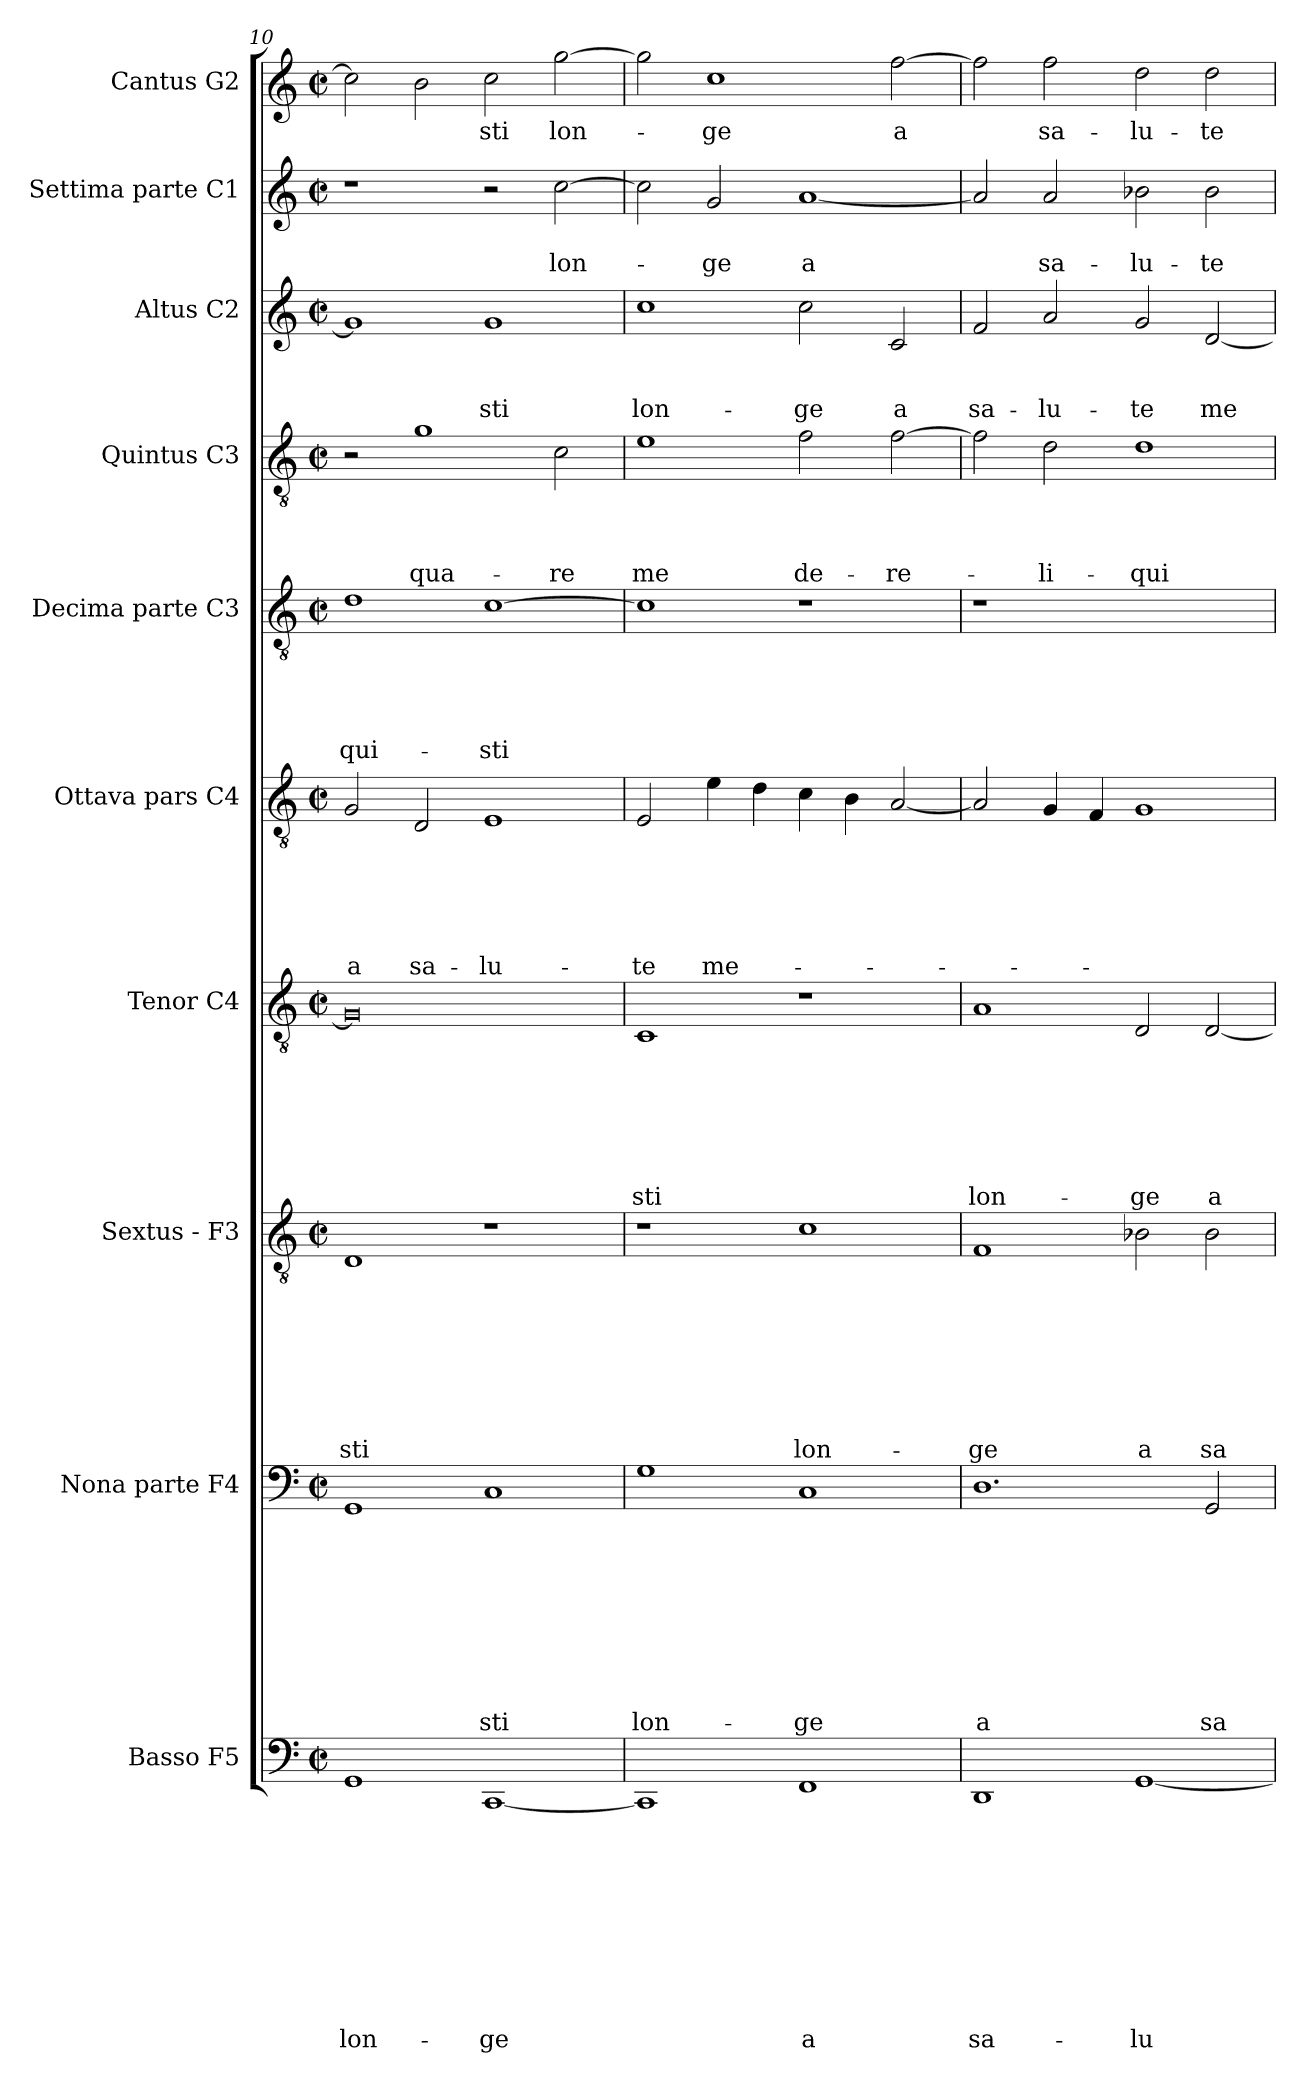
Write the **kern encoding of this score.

**kern	**text	**text	**text	**text	**text	**text	**text	**text	**text	**text	**kern	**text	**text	**text	**text	**text	**text	**text	**text	**text	**kern	**text	**text	**text	**text	**text	**text	**text	**text	**kern	**text	**text	**text	**text	**text	**text	**text	**kern	**text	**text	**text	**text	**text	**text	**kern	**text	**text	**text	**text	**text	**kern	**text	**text	**text	**text	**kern	**text	**text	**text	**kern	**text	**text	**kern	**text
*part10	*part10	*part10	*part10	*part10	*part10	*part10	*part10	*part10	*part10	*part10	*part9	*part9	*part9	*part9	*part9	*part9	*part9	*part9	*part9	*part9	*part8	*part8	*part8	*part8	*part8	*part8	*part8	*part8	*part8	*part7	*part7	*part7	*part7	*part7	*part7	*part7	*part7	*part6	*part6	*part6	*part6	*part6	*part6	*part6	*part5	*part5	*part5	*part5	*part5	*part5	*part4	*part4	*part4	*part4	*part4	*part3	*part3	*part3	*part3	*part2	*part2	*part2	*part1	*part1
*staff10	*staff10	*staff10	*staff10	*staff10	*staff10	*staff10	*staff10	*staff10	*staff10	*staff10	*staff9	*staff9	*staff9	*staff9	*staff9	*staff9	*staff9	*staff9	*staff9	*staff9	*staff8	*staff8	*staff8	*staff8	*staff8	*staff8	*staff8	*staff8	*staff8	*staff7	*staff7	*staff7	*staff7	*staff7	*staff7	*staff7	*staff7	*staff6	*staff6	*staff6	*staff6	*staff6	*staff6	*staff6	*staff5	*staff5	*staff5	*staff5	*staff5	*staff5	*staff4	*staff4	*staff4	*staff4	*staff4	*staff3	*staff3	*staff3	*staff3	*staff2	*staff2	*staff2	*staff1	*staff1
*I"Basso F5	*	*	*	*	*	*	*	*	*	*	*I"Nona parte F4	*	*	*	*	*	*	*	*	*	*I"Sextus - F3	*	*	*	*	*	*	*	*	*I"Tenor C4	*	*	*	*	*	*	*	*I"Ottava pars C4	*	*	*	*	*	*	*I"Decima parte C3	*	*	*	*	*	*I"Quintus C3	*	*	*	*	*I"Altus C2	*	*	*	*I"Settima parte C1	*	*	*I"Cantus G2	*
*I'B1	*	*	*	*	*	*	*	*	*	*	*	*	*	*	*	*	*	*	*	*	*	*	*	*	*	*	*	*	*	*I'T1	*	*	*	*	*	*	*	*	*	*	*	*	*	*	*	*	*	*	*	*	*	*	*	*	*	*I'A1	*	*	*	*I'C2	*	*	*I'C1	*
*clefF4	*	*	*	*	*	*	*	*	*	*	*clefF4	*	*	*	*	*	*	*	*	*	*clefGv2	*	*	*	*	*	*	*	*	*clefGv2	*	*	*	*	*	*	*	*clefGv2	*	*	*	*	*	*	*clefGv2	*	*	*	*	*	*clefGv2	*	*	*	*	*clefG2	*	*	*	*clefG2	*	*	*clefG2	*
*k[]	*	*	*	*	*	*	*	*	*	*	*k[]	*	*	*	*	*	*	*	*	*	*k[]	*	*	*	*	*	*	*	*	*k[]	*	*	*	*	*	*	*	*k[]	*	*	*	*	*	*	*k[]	*	*	*	*	*	*k[]	*	*	*	*	*k[]	*	*	*	*k[]	*	*	*k[]	*
*C:	*	*	*	*	*	*	*	*	*	*	*C:	*	*	*	*	*	*	*	*	*	*C:	*	*	*	*	*	*	*	*	*C:	*	*	*	*	*	*	*	*C:	*	*	*	*	*	*	*C:	*	*	*	*	*	*C:	*	*	*	*	*C:	*	*	*	*C:	*	*	*C:	*
*M2/2	*	*	*	*	*	*	*	*	*	*	*M2/2	*	*	*	*	*	*	*	*	*	*M2/2	*	*	*	*	*	*	*	*	*M2/2	*	*	*	*	*	*	*	*M2/2	*	*	*	*	*	*	*M2/2	*	*	*	*	*	*M2/2	*	*	*	*	*M2/2	*	*	*	*M2/2	*	*	*M2/2	*
*met(c|)	*	*	*	*	*	*	*	*	*	*	*met(c|)	*	*	*	*	*	*	*	*	*	*met(c|)	*	*	*	*	*	*	*	*	*met(c|)	*	*	*	*	*	*	*	*met(c|)	*	*	*	*	*	*	*met(c|)	*	*	*	*	*	*met(c|)	*	*	*	*	*met(c|)	*	*	*	*met(c|)	*	*	*met(c|)	*
=10	=10	=10	=10	=10	=10	=10	=10	=10	=10	=10	=10	=10	=10	=10	=10	=10	=10	=10	=10	=10	=10	=10	=10	=10	=10	=10	=10	=10	=10	=10	=10	=10	=10	=10	=10	=10	=10	=10	=10	=10	=10	=10	=10	=10	=10	=10	=10	=10	=10	=10	=10	=10	=10	=10	=10	=10	=10	=10	=10	=10	=10	=10	=10	=10
!	!	!	!	!	!	!	!	!	!	!LO:LY:b	!	!	!	!	!	!	!	!	!	!	!	!	!	!	!	!	!	!	!LO:LY:b	!	!	!	!	!	!	!	!	!	!	!	!	!	!	!LO:LY:b	!	!	!	!	!	!LO:LY:b	!	!	!	!	!	!	!	!	!	!	!	!	!	!
1GG	.	.	.	.	.	.	.	.	.	lon-	1GG	.	.	.	.	.	.	.	.	.	1D	.	.	.	.	.	.	.	-sti	0G]	.	.	.	.	.	.	.	2G/	.	.	.	.	.	a	1d	.	.	.	.	-qui-	2r	.	.	.	.	1g]	.	.	.	1r	.	.	2cc\]	.
!	!	!	!	!	!	!	!	!	!	!	!	!	!	!	!	!	!	!	!	!	!	!	!	!	!	!	!	!	!	!	!	!	!	!	!	!	!	!	!	!	!	!	!	!LO:LY:b	!	!	!	!	!	!	!	!	!	!	!LO:LY:b	!	!	!	!	!	!	!	!	!
.	.	.	.	.	.	.	.	.	.	.	.	.	.	.	.	.	.	.	.	.	.	.	.	.	.	.	.	.	.	.	.	.	.	.	.	.	.	2D/	.	.	.	.	.	sa-	.	.	.	.	.	.	1g	.	.	.	qua-	.	.	.	.	.	.	.	2b\	.
!	!	!	!	!	!	!	!	!	!	!LO:LY:b	!	!	!	!	!	!	!	!	!	!LO:LY:b	!	!	!	!	!	!	!	!	!	!	!	!	!	!	!	!	!	!	!	!	!	!	!	!LO:LY:b	!	!	!	!	!	!LO:LY:b	!	!	!	!	!	!	!	!	!LO:LY:b	!	!	!	!	!LO:LY:b
[1CC	.	.	.	.	.	.	.	.	.	-ge	1C	.	.	.	.	.	.	.	.	-sti	1r	.	.	.	.	.	.	.	.	.	.	.	.	.	.	.	.	1E	.	.	.	.	.	-lu-	[1c	.	.	.	.	-sti	.	.	.	.	.	1g	.	.	-sti	2r	.	.	2cc\	-sti
!	!	!	!	!	!	!	!	!	!	!	!	!	!	!	!	!	!	!	!	!	!	!	!	!	!	!	!	!	!	!	!	!	!	!	!	!	!	!	!	!	!	!	!	!	!	!	!	!	!	!	!	!	!	!	!LO:LY:b	!	!	!	!	!	!	!LO:LY:b	!	!LO:LY:b
.	.	.	.	.	.	.	.	.	.	.	.	.	.	.	.	.	.	.	.	.	.	.	.	.	.	.	.	.	.	.	.	.	.	.	.	.	.	.	.	.	.	.	.	.	.	.	.	.	.	.	2c\	.	.	.	-re	.	.	.	.	[2cc\	.	lon-	[2gg\	lon-
=11	=11	=11	=11	=11	=11	=11	=11	=11	=11	=11	=11	=11	=11	=11	=11	=11	=11	=11	=11	=11	=11	=11	=11	=11	=11	=11	=11	=11	=11	=11	=11	=11	=11	=11	=11	=11	=11	=11	=11	=11	=11	=11	=11	=11	=11	=11	=11	=11	=11	=11	=11	=11	=11	=11	=11	=11	=11	=11	=11	=11	=11	=11	=11	=11
!	!	!	!	!	!	!	!	!	!	!	!	!	!	!	!	!	!	!	!	!LO:LY:b	!	!	!	!	!	!	!	!	!	!	!	!	!	!	!	!	!LO:LY:b	!	!	!	!	!	!	!LO:LY:b	!	!	!	!	!	!	!	!	!	!	!LO:LY:b	!	!	!	!LO:LY:b	!	!	!	!	!
1CC]	.	.	.	.	.	.	.	.	.	.	1G	.	.	.	.	.	.	.	.	lon-	1r	.	.	.	.	.	.	.	.	1C	.	.	.	.	.	.	-sti	2E/	.	.	.	.	.	-te	1c]	.	.	.	.	.	1e	.	.	.	me	1cc	.	.	lon-	2cc\]	.	.	2gg\]	.
!	!	!	!	!	!	!	!	!	!	!	!	!	!	!	!	!	!	!	!	!	!	!	!	!	!	!	!	!	!	!	!	!	!	!	!	!	!	!	!	!	!	!	!	!LO:LY:b	!	!	!	!	!	!	!	!	!	!	!	!	!	!	!	!	!	!LO:LY:b	!	!LO:LY:b
.	.	.	.	.	.	.	.	.	.	.	.	.	.	.	.	.	.	.	.	.	.	.	.	.	.	.	.	.	.	.	.	.	.	.	.	.	.	4e\	.	.	.	.	.	me-	.	.	.	.	.	.	.	.	.	.	.	.	.	.	.	2g/	.	-ge	1cc	-ge
.	.	.	.	.	.	.	.	.	.	.	.	.	.	.	.	.	.	.	.	.	.	.	.	.	.	.	.	.	.	.	.	.	.	.	.	.	.	4d\	.	.	.	.	.	.	.	.	.	.	.	.	.	.	.	.	.	.	.	.	.	.	.	.	.	.
!	!	!	!	!	!	!	!	!	!	!LO:LY:b	!	!	!	!	!	!	!	!	!	!LO:LY:b	!	!	!	!	!	!	!	!	!LO:LY:b	!	!	!	!	!	!	!	!	!	!	!	!	!	!	!	!	!	!	!	!	!	!	!	!	!	!LO:LY:b	!	!	!	!LO:LY:b	!	!	!LO:LY:b	!	!
1FF	.	.	.	.	.	.	.	.	.	a	1C	.	.	.	.	.	.	.	.	-ge	1c	.	.	.	.	.	.	.	lon-	1r	.	.	.	.	.	.	.	4c\	.	.	.	.	.	.	1r	.	.	.	.	.	2f\	.	.	.	de-	2cc\	.	.	-ge	[1a	.	a	.	.
.	.	.	.	.	.	.	.	.	.	.	.	.	.	.	.	.	.	.	.	.	.	.	.	.	.	.	.	.	.	.	.	.	.	.	.	.	.	4B\	.	.	.	.	.	.	.	.	.	.	.	.	.	.	.	.	.	.	.	.	.	.	.	.	.	.
!	!	!	!	!	!	!	!	!	!	!	!	!	!	!	!	!	!	!	!	!	!	!	!	!	!	!	!	!	!	!	!	!	!	!	!	!	!	!	!	!	!	!	!	!	!	!	!	!	!	!	!	!	!	!	!LO:LY:b	!	!	!	!LO:LY:b	!	!	!	!	!LO:LY:b
.	.	.	.	.	.	.	.	.	.	.	.	.	.	.	.	.	.	.	.	.	.	.	.	.	.	.	.	.	.	.	.	.	.	.	.	.	.	[2A/	.	.	.	.	.	.	.	.	.	.	.	.	[2f\	.	.	.	-re-	2c/	.	.	a	.	.	.	[2ff\	a
=12	=12	=12	=12	=12	=12	=12	=12	=12	=12	=12	=12	=12	=12	=12	=12	=12	=12	=12	=12	=12	=12	=12	=12	=12	=12	=12	=12	=12	=12	=12	=12	=12	=12	=12	=12	=12	=12	=12	=12	=12	=12	=12	=12	=12	=12	=12	=12	=12	=12	=12	=12	=12	=12	=12	=12	=12	=12	=12	=12	=12	=12	=12	=12	=12
!	!	!	!	!	!	!	!	!	!	!LO:LY:b	!	!	!	!	!	!	!	!	!	!LO:LY:b	!	!	!	!	!	!	!	!	!LO:LY:b	!	!	!	!	!	!	!	!LO:LY:b	!	!	!	!	!	!	!	!	!	!	!	!	!	!	!	!	!	!	!	!	!	!LO:LY:b	!	!	!	!	!
1DD	.	.	.	.	.	.	.	.	.	sa-	1.D	.	.	.	.	.	.	.	.	a	1F	.	.	.	.	.	.	.	-ge	1A	.	.	.	.	.	.	lon-	2A/]	.	.	.	.	.	.	1r	.	.	.	.	.	2f\]	.	.	.	.	2f/	.	.	sa-	2a/]	.	.	2ff\]	.
!	!	!	!	!	!	!	!	!	!	!	!	!	!	!	!	!	!	!	!	!	!	!	!	!	!	!	!	!	!	!	!	!	!	!	!	!	!	!	!	!	!	!	!	!	!	!	!	!	!	!	!	!	!	!	!LO:LY:b	!	!	!	!LO:LY:b	!	!	!LO:LY:b	!	!LO:LY:b
.	.	.	.	.	.	.	.	.	.	.	.	.	.	.	.	.	.	.	.	.	.	.	.	.	.	.	.	.	.	.	.	.	.	.	.	.	.	4G/	.	.	.	.	.	.	.	.	.	.	.	.	2d\	.	.	.	-li-	2a/	.	.	-lu-	2a/	.	sa-	2ff\	sa-
.	.	.	.	.	.	.	.	.	.	.	.	.	.	.	.	.	.	.	.	.	.	.	.	.	.	.	.	.	.	.	.	.	.	.	.	.	.	4F/	.	.	.	.	.	.	.	.	.	.	.	.	.	.	.	.	.	.	.	.	.	.	.	.	.	.
!	!	!	!	!	!	!	!	!	!	!LO:LY:b	!	!	!	!	!	!	!	!	!	!	!	!	!	!	!	!	!	!	!LO:LY:b	!	!	!	!	!	!	!	!LO:LY:b	!	!	!	!	!	!	!	!	!	!	!	!	!	!	!	!	!	!LO:LY:b	!	!	!	!LO:LY:b	!	!	!LO:LY:b	!	!LO:LY:b
[1GG	.	.	.	.	.	.	.	.	.	-lu-	.	.	.	.	.	.	.	.	.	.	2B-X\	.	.	.	.	.	.	.	a	2D/	.	.	.	.	.	.	-ge	1G	.	.	.	.	.	.	1ryy	.	.	.	.	.	1d	.	.	.	-qui-	2g/	.	.	-te	2b-X\	.	-lu-	2dd\	-lu-
!	!	!	!	!	!	!	!	!	!	!	!	!	!	!	!	!	!	!	!	!LO:LY:b	!	!	!	!	!	!	!	!	!LO:LY:b	!	!	!	!	!	!	!	!LO:LY:b	!	!	!	!	!	!	!	!	!	!	!	!	!	!	!	!	!	!	!	!	!	!LO:LY:b	!	!	!LO:LY:b	!	!LO:LY:b
.	.	.	.	.	.	.	.	.	.	.	2GG/	.	.	.	.	.	.	.	.	sa-	2B-\	.	.	.	.	.	.	.	sa-	[2D/	.	.	.	.	.	.	a	.	.	.	.	.	.	.	.	.	.	.	.	.	.	.	.	.	.	[2d/	.	.	me-	2b-\	.	-te	2dd\	-te
=	=	=	=	=	=	=	=	=	=	=	=	=	=	=	=	=	=	=	=	=	=	=	=	=	=	=	=	=	=	=	=	=	=	=	=	=	=	=	=	=	=	=	=	=	=	=	=	=	=	=	=	=	=	=	=	=	=	=	=	=	=	=	=	=
*-	*-	*-	*-	*-	*-	*-	*-	*-	*-	*-	*-	*-	*-	*-	*-	*-	*-	*-	*-	*-	*-	*-	*-	*-	*-	*-	*-	*-	*-	*-	*-	*-	*-	*-	*-	*-	*-	*-	*-	*-	*-	*-	*-	*-	*-	*-	*-	*-	*-	*-	*-	*-	*-	*-	*-	*-	*-	*-	*-	*-	*-	*-	*-	*-
